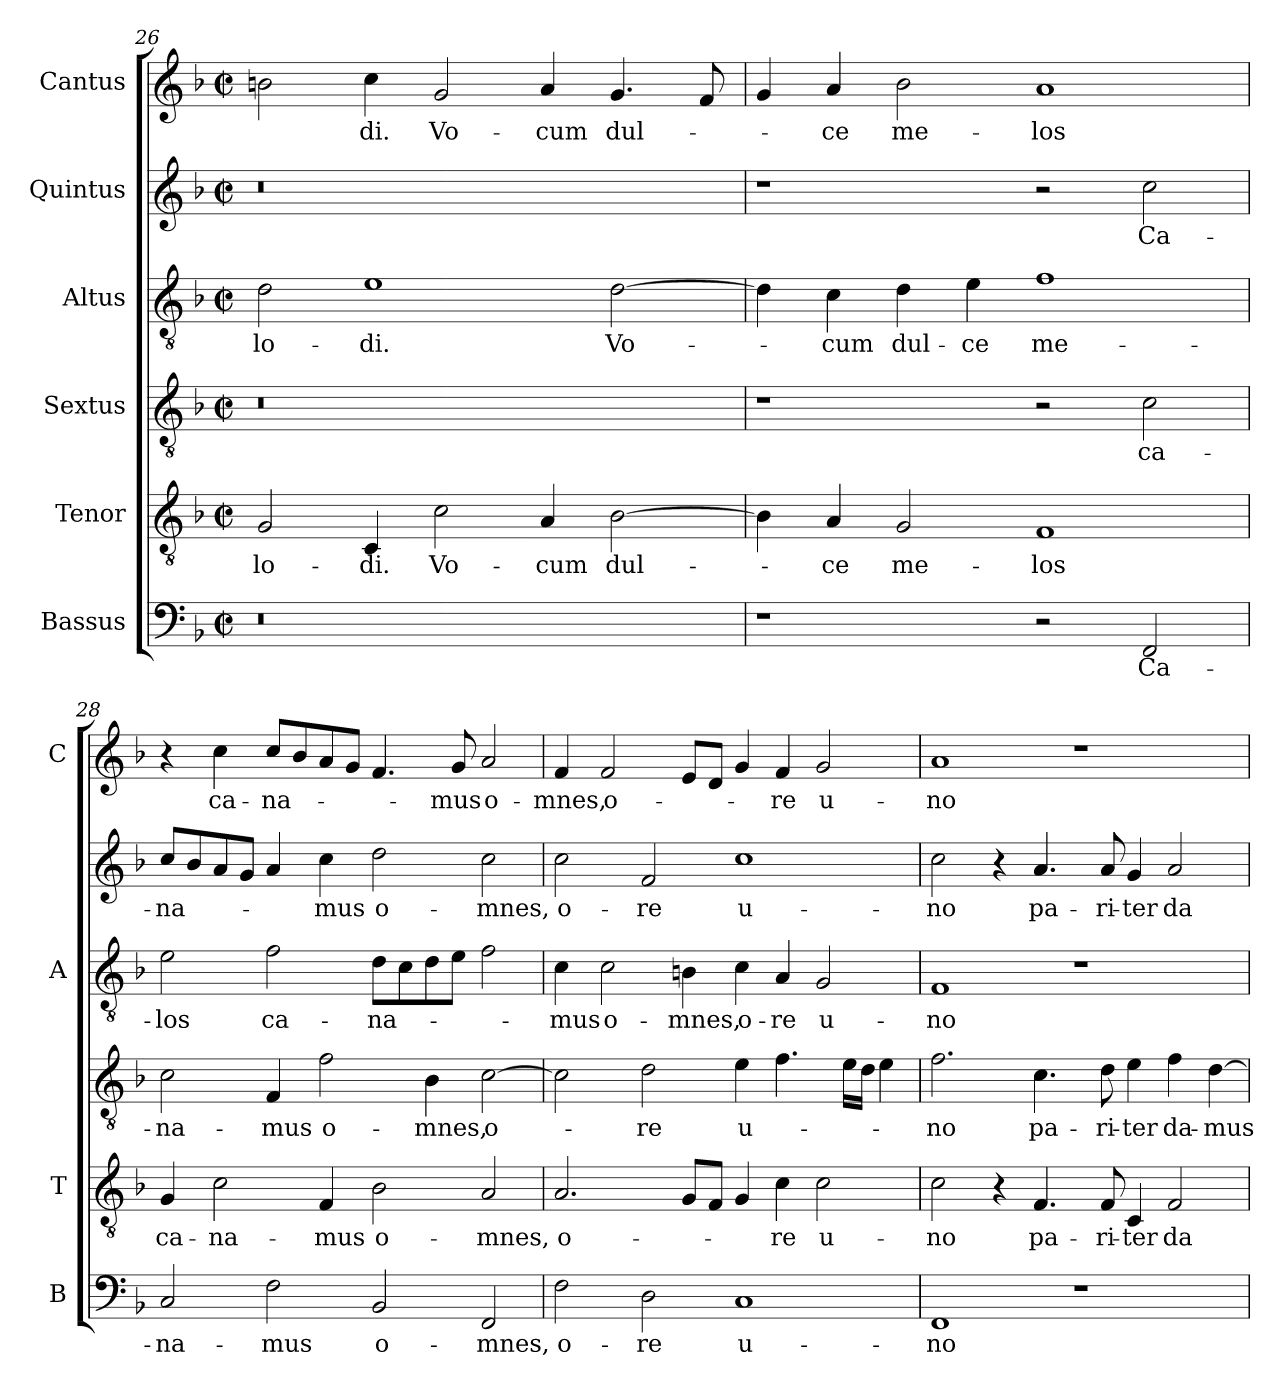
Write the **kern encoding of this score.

**kern	**text	**kern	**text	**kern	**text	**kern	**text	**kern	**text	**kern	**text
*part6	*part6	*part5	*part5	*part4	*part4	*part3	*part3	*part2	*part2	*part1	*part1
*staff6	*staff6	*staff5	*staff5	*staff4	*staff4	*staff3	*staff3	*staff2	*staff2	*staff1	*staff1
*I"Bassus	*	*I"Tenor	*	*I"Sextus	*	*I"Altus	*	*I"Quintus	*	*I"Cantus	*
*I'B	*	*I'T	*	*	*	*I'A	*	*	*	*I'C	*
*clefF4	*	*clefGv2	*	*clefGv2	*	*clefGv2	*	*clefG2	*	*clefG2	*
*k[b-]	*	*k[b-]	*	*k[b-]	*	*k[b-]	*	*k[b-]	*	*k[b-]	*
*F:	*	*F:	*	*F:	*	*F:	*	*F:	*	*F:	*
*M2/2	*	*M2/2	*	*M2/2	*	*M2/2	*	*M2/2	*	*M2/2	*
*met(c|)	*	*met(c|)	*	*met(c|)	*	*met(c|)	*	*met(c|)	*	*met(c|)	*
=26	=26	=26	=26	=26	=26	=26	=26	=26	=26	=26	=26
0r	.	2G/	-lo-	0r	.	2d\	-lo-	0r	.	2bn\	.
.	.	4C/	-di.	.	.	1e	-di.	.	.	4cc\	-di.
.	.	2c\	Vo-	.	.	.	.	.	.	2g/	Vo-
.	.	4A/	-cum	.	.	.	.	.	.	4a/	-cum
.	.	[2B-\	dul-	.	.	[2d\	Vo-	.	.	4.g/	dul-
.	.	.	.	.	.	.	.	.	.	8f/	.
=27	=27	=27	=27	=27	=27	=27	=27	=27	=27	=27	=27
1r	.	4B-\]	.	1r	.	4d\]	.	1r	.	4g/	.
.	.	4A/	-ce	.	.	4c\	-cum	.	.	4a/	-ce
.	.	2G/	me-	.	.	4d\	dul-	.	.	2b-\	me-
.	.	.	.	.	.	4e\	-ce	.	.	.	.
2r	.	1F	-los	2r	.	1f	me-	2r	.	1a	-los
2FF/	Ca-	.	.	2c\	ca-	.	.	2cc\	Ca-	.	.
!!LO:LB:g=z
=28	=28	=28	=28	=28	=28	=28	=28	=28	=28	=28	=28
2C/	-na-	4G/	ca-	2c\	-na-	2e\	-los	8cc/L	-na-	4r	.
.	.	.	.	.	.	.	.	8b-/	.	.	.
.	.	2c\	-na-	.	.	.	.	8a/	.	4cc\	ca-
.	.	.	.	.	.	.	.	8g/J	.	.	.
2F\	-mus	.	.	4F/	-mus	2f\	ca-	4a/	.	8cc/L	-na-
.	.	.	.	.	.	.	.	.	.	8b-/	.
.	.	4F/	-mus	2f\	o-	.	.	4cc\	-mus	8a/	.
.	.	.	.	.	.	.	.	.	.	8g/J	.
2BB-/	o-	2B-\	o-	.	.	8d\L	-na-	2dd\	o-	4.f/	.
.	.	.	.	.	.	8c\	.	.	.	.	.
.	.	.	.	4B-\	-mnes,	8d\	.	.	.	.	.
.	.	.	.	.	.	8e\J	.	.	.	8g/	-mus
2FF/	-mnes,	2A/	-mnes,	[2c\	o-	2f\	.	2cc\	-mnes,	2a/	o-
=29	=29	=29	=29	=29	=29	=29	=29	=29	=29	=29	=29
2F\	o-	2.A/	o-	2c\]	.	4c\	-mus	2cc\	o-	4f/	-mnes,
.	.	.	.	.	.	2c\	o-	.	.	2f/	o-
2D\	-re	.	.	2d\	-re	.	.	2f/	-re	.	.
.	.	8G/L	.	.	.	4Bn\	-mnes,	.	.	8e/L	.
.	.	8F/J	.	.	.	.	.	.	.	8d/J	.
1C	u-	4G/	.	4e\	u-	4c\	o-	1cc	u-	4g/	.
.	.	4c\	-re	4.f\	.	4A/	-re	.	.	4f/	-re
.	.	2c\	u-	.	.	2G/	u-	.	.	2g/	u-
.	.	.	.	16e\LL	.	.	.	.	.	.	.
.	.	.	.	16d\JJ	.	.	.	.	.	.	.
.	.	.	.	4e\	.	.	.	.	.	.	.
=30	=30	=30	=30	=30	=30	=30	=30	=30	=30	=30	=30
1FF	-no	2c\	-no	2.f\	-no	1F	-no	2cc\	-no	1a	-no
.	.	4r	.	.	.	.	.	4r	.	.	.
.	.	4.F/	pa-	4.c\	pa-	.	.	4.a/	pa-	.	.
1r	.	.	.	.	.	1r	.	.	.	1r	.
.	.	8F/	-ri-	8d\	-ri-	.	.	8a/	-ri-	.	.
.	.	4C/	-ter	4e\	-ter	.	.	4g/	-ter	.	.
.	.	2F/	da-	4f\	da-	.	.	2a/	da-	.	.
.	.	.	.	[4d\	-mus	.	.	.	.	.	.
=	=	=	=	=	=	=	=	=	=	=	=
*-	*-	*-	*-	*-	*-	*-	*-	*-	*-	*-	*-
